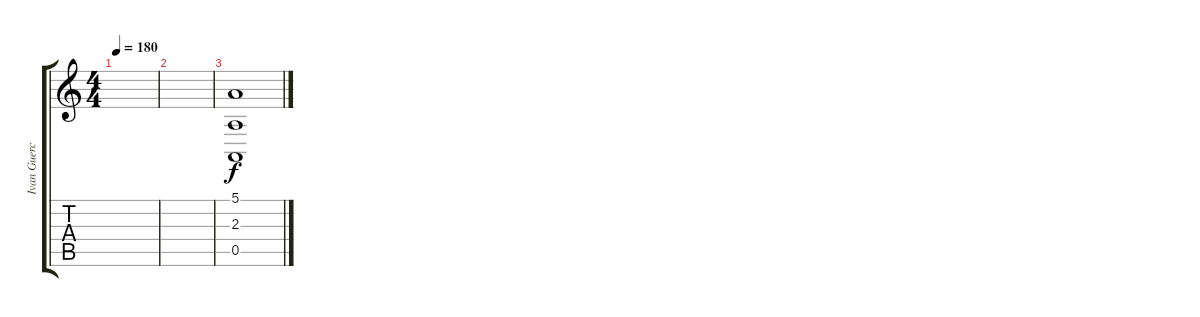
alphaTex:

\track ("Ivan Guercio Troio" "Ivan Guerc") {instrument brasssection}
\staff {score tabs}
\tuning (E4 B3 G3 D3 A2 E2) {hide}
\ts (4 4)
\tempo 180
\clef g2
\ks c
|
|
(5.1 2.3 0.5).1
